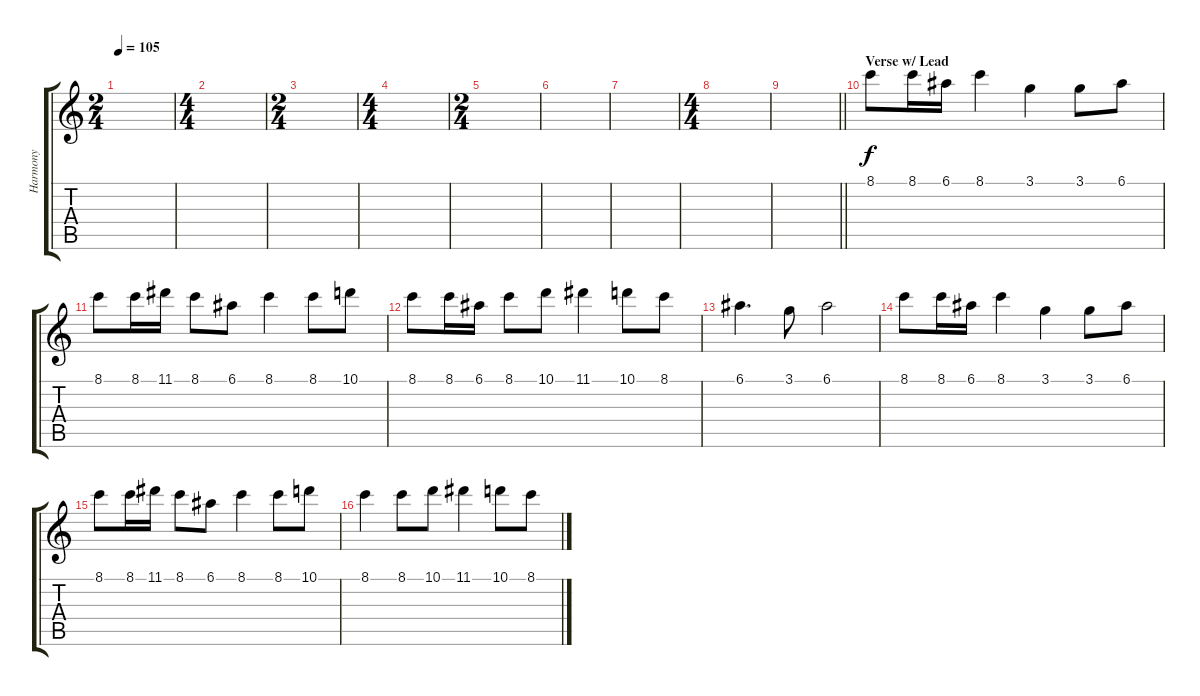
\track ("Harmony" "Harmony") {instrument distortionguitar}
\staff {score tabs}
\tuning (E4 B3 G3 D3 A2 E2) {hide}
\ts (2 4)
\tempo 105
\clef g2
\ks c
|
\ts (4 4)
|
\ts (2 4)
|
\ts (4 4)
|
\ts (2 4)
|
|
|
\ts (4 4)
|
\barLineRight lightlight
|
\section ("" "Verse w/ Lead")
8.1.8 8.1.16 6.1.16 8.1.4 3.1.4 3.1.8 6.1.8 |
8.1.8 8.1.16 11.1.16 8.1.8 6.1.8 8.1.4 8.1.8 10.1.8 |
8.1.8 8.1.16 6.1.16 8.1.8 10.1.8 11.1.4 10.1.8 8.1.8 |
6.1.4{d} 3.1.8 6.1.2 |
8.1.8 8.1.16 6.1.16 8.1.4 3.1.4 3.1.8 6.1.8 |
8.1.8 8.1.16 11.1.16 8.1.8 6.1.8 8.1.4 8.1.8 10.1.8 |
8.1.4 8.1.8 10.1.8 11.1.4 10.1.8 8.1.8
